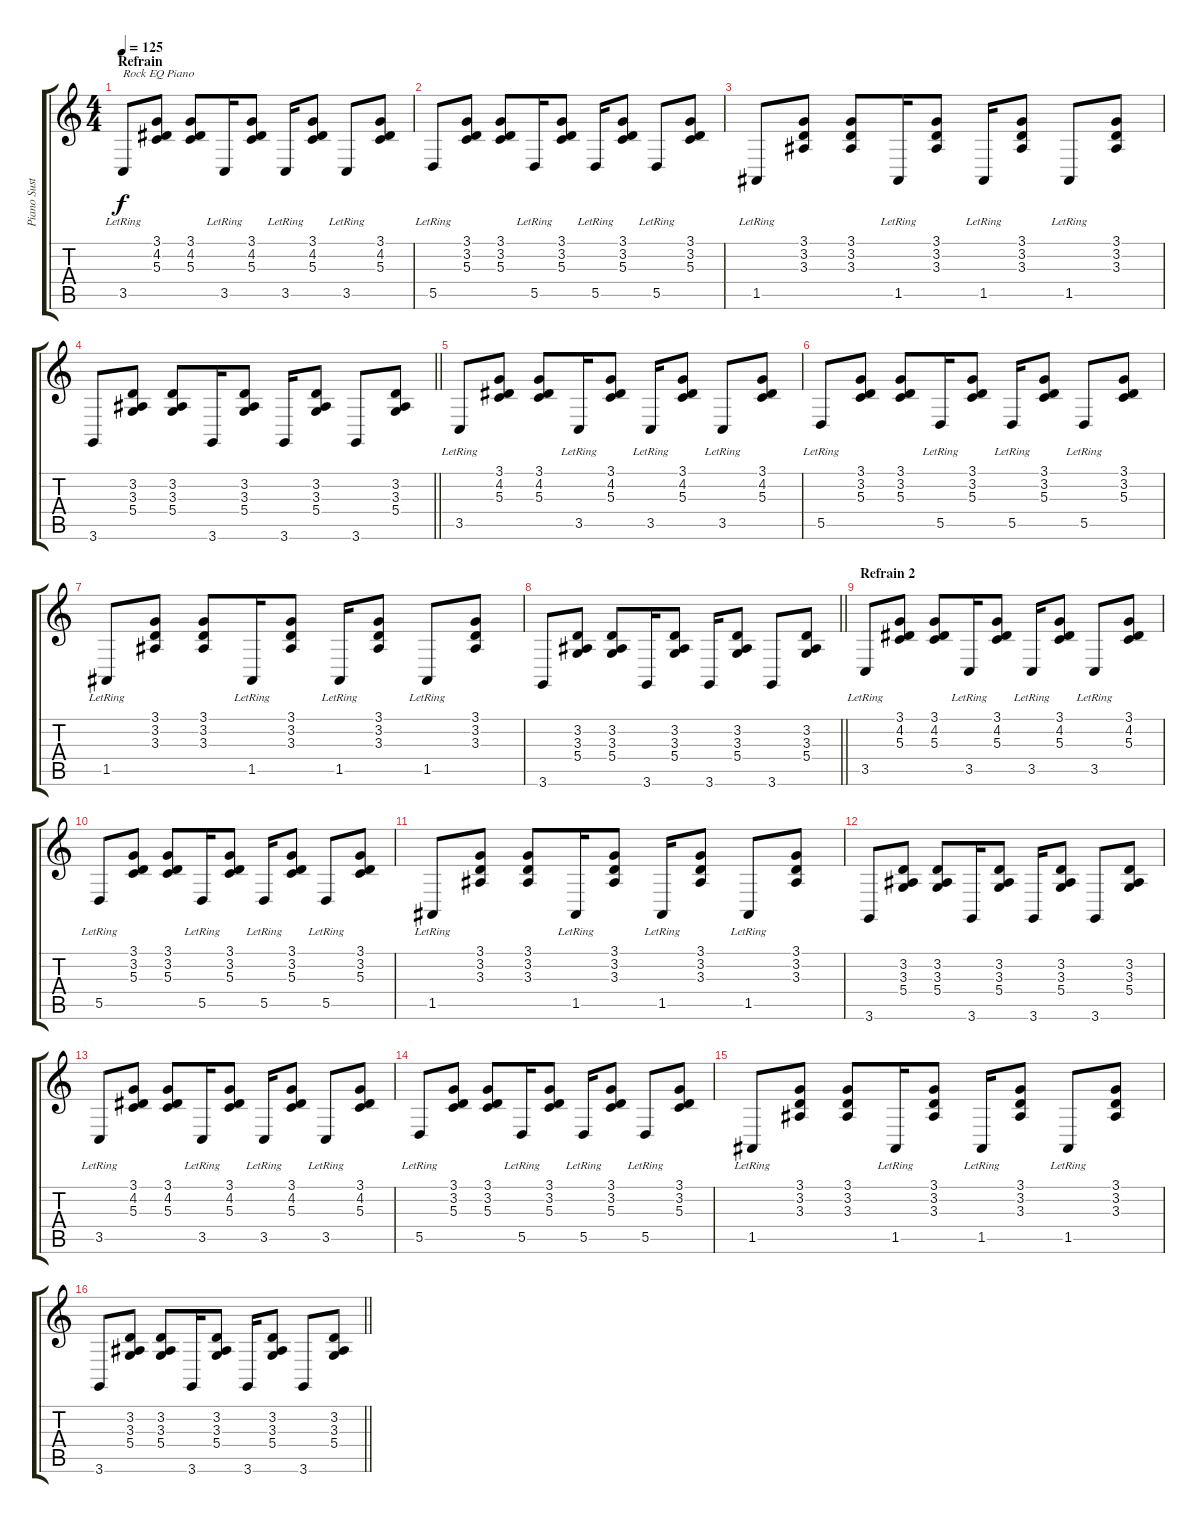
\track ("Piano Sustain" "Piano Sust") {instrument electricgrandpiano}
\staff {score tabs}
\tuning (E4 B3 G3 D3 A2 E2) {hide}
\ts (4 4)
\section ("" "Refrain")
\tempo 125
\clef g2
\ks c
3.5{lr}.8{txt "Rock EQ Piano " dy f volume 11} (3.1 4.2 5.3).8 (3.1 4.2 5.3).8 3.5{lr}.16 (3.1 4.2 5.3).8 3.5{lr}.16 (3.1 4.2 5.3).8 3.5{lr}.8 (3.1 4.2 5.3).8 |
5.5{lr}.8 (3.1 3.2 5.3).8 (3.1 3.2 5.3).8 5.5{lr}.16 (3.1 3.2 5.3).8 5.5{lr}.16 (3.1 3.2 5.3).8 5.5{lr}.8 (3.1 3.2 5.3).8 |
1.5{lr}.8 (3.1 3.2 3.3).8 (3.1 3.2 3.3).8 1.5{lr}.16 (3.1 3.2 3.3).8 1.5{lr}.16 (3.1 3.2 3.3).8 1.5{lr}.8 (3.1 3.2 3.3).8 |
\barLineRight lightlight
3.6.8 (3.2 3.3 5.4).8 (3.2 3.3 5.4).8 3.6.16 (3.2 3.3 5.4).8 3.6.16 (3.2 3.3 5.4).8 3.6.8 (3.2 3.3 5.4).8 |
3.5{lr}.8 (3.1 4.2 5.3).8 (3.1 4.2 5.3).8 3.5{lr}.16 (3.1 4.2 5.3).8 3.5{lr}.16 (3.1 4.2 5.3).8 3.5{lr}.8 (3.1 4.2 5.3).8 |
5.5{lr}.8 (3.1 3.2 5.3).8 (3.1 3.2 5.3).8 5.5{lr}.16 (3.1 3.2 5.3).8 5.5{lr}.16 (3.1 3.2 5.3).8 5.5{lr}.8 (3.1 3.2 5.3).8 |
1.5{lr}.8 (3.1 3.2 3.3).8 (3.1 3.2 3.3).8 1.5{lr}.16 (3.1 3.2 3.3).8 1.5{lr}.16 (3.1 3.2 3.3).8 1.5{lr}.8 (3.1 3.2 3.3).8 |
\barLineRight lightlight
3.6.8 (3.2 3.3 5.4).8 (3.2 3.3 5.4).8 3.6.16 (3.2 3.3 5.4).8 3.6.16 (3.2 3.3 5.4).8 3.6.8 (3.2 3.3 5.4).8 |
\section ("" "Refrain 2")
3.5{lr}.8 (3.1 4.2 5.3).8 (3.1 4.2 5.3).8 3.5{lr}.16 (3.1 4.2 5.3).8 3.5{lr}.16 (3.1 4.2 5.3).8 3.5{lr}.8 (3.1 4.2 5.3).8 |
5.5{lr}.8 (3.1 3.2 5.3).8 (3.1 3.2 5.3).8 5.5{lr}.16 (3.1 3.2 5.3).8 5.5{lr}.16 (3.1 3.2 5.3).8 5.5{lr}.8 (3.1 3.2 5.3).8 |
1.5{lr}.8 (3.1 3.2 3.3).8 (3.1 3.2 3.3).8 1.5{lr}.16 (3.1 3.2 3.3).8 1.5{lr}.16 (3.1 3.2 3.3).8 1.5{lr}.8 (3.1 3.2 3.3).8 |
3.6.8 (3.2 3.3 5.4).8 (3.2 3.3 5.4).8 3.6.16 (3.2 3.3 5.4).8 3.6.16 (3.2 3.3 5.4).8 3.6.8 (3.2 3.3 5.4).8 |
3.5{lr}.8 (3.1 4.2 5.3).8 (3.1 4.2 5.3).8 3.5{lr}.16 (3.1 4.2 5.3).8 3.5{lr}.16 (3.1 4.2 5.3).8 3.5{lr}.8 (3.1 4.2 5.3).8 |
5.5{lr}.8 (3.1 3.2 5.3).8 (3.1 3.2 5.3).8 5.5{lr}.16 (3.1 3.2 5.3).8 5.5{lr}.16 (3.1 3.2 5.3).8 5.5{lr}.8 (3.1 3.2 5.3).8 |
1.5{lr}.8 (3.1 3.2 3.3).8 (3.1 3.2 3.3).8 1.5{lr}.16 (3.1 3.2 3.3).8 1.5{lr}.16 (3.1 3.2 3.3).8 1.5{lr}.8 (3.1 3.2 3.3).8 |
\barLineRight lightlight
3.6.8 (3.2 3.3 5.4).8 (3.2 3.3 5.4).8 3.6.16 (3.2 3.3 5.4).8 3.6.16 (3.2 3.3 5.4).8 3.6.8 (3.2 3.3 5.4).8
